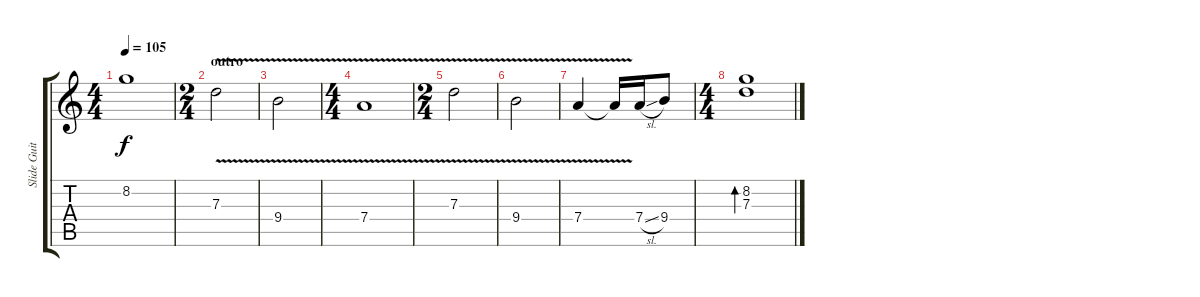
\track ("Slide Guitar" "Slide Guit") {instrument electricguitarjazz}
\staff {score tabs}
\tuning (E4 B3 G3 D3 A2 E2) {hide}
\ts (4 4)
\tempo 105
\clef g2
\ks c
8.2.1{dy f} |
\ts (2 4)
\section ("" "outro")
7.3{v}.2 |
9.4{v}.2 |
\ts (4 4)
7.4{v}.1 |
\ts (2 4)
7.3{v}.2 |
9.4{v}.2 |
7.4{v}.4 7.4{t}.16 7.4{sl}.16 9.4.8 |
\ts (4 4)
(8.2 7.3).1{bd 60}
